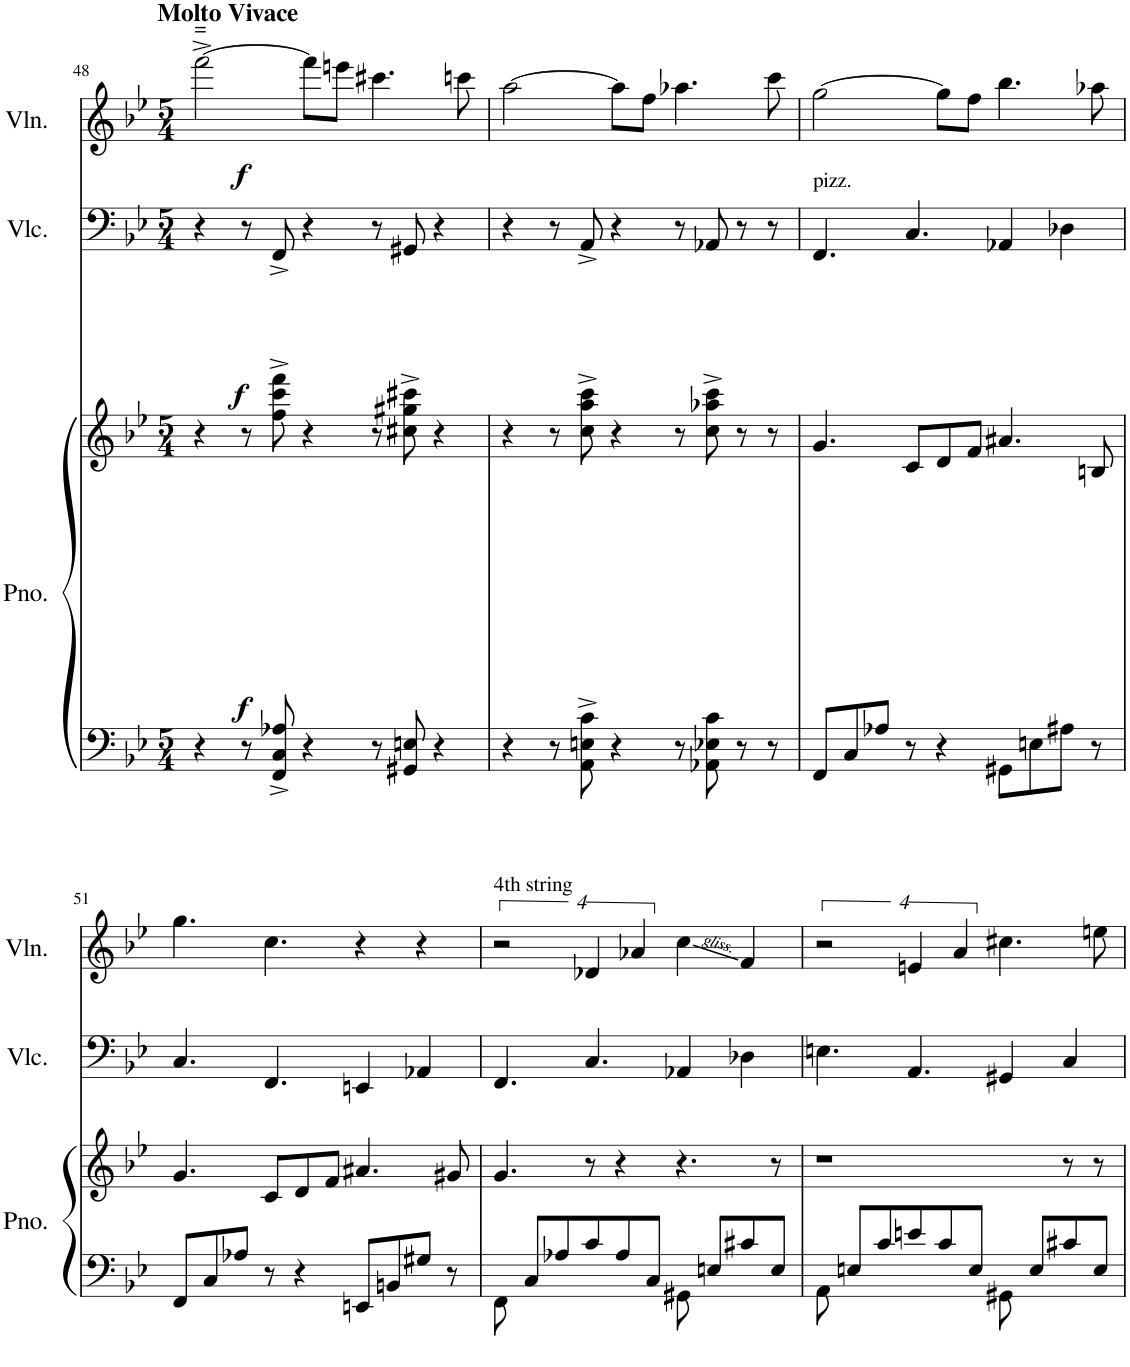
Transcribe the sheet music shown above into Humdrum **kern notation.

**kern	**kern	**dynam	**kern	**dynam	**kern	**dynam
*part3	*part3	*part3	*part2	*part2	*part1	*part1
*staff4	*staff3	*staff3/4	*staff2	*staff2	*staff1	*staff1
*I"Piano	*	*	*I"Violoncello	*	*I"Violin	*
*I'Pno.	*	*	*I'Vlc.	*	*I'Vln.	*
!!LO:PB:g=z
*clefF4	*clefG2	*	*clefF4	*	*clefG2	*
*k[b-e-]	*k[b-e-]	*	*k[b-e-]	*	*k[b-e-]	*
*M5/4	*M5/4	*	*M5/4	*	*M5/4	*
=48	=48	=48	=48	=48	=48	=48
!	!	!	!	!	!LO:TX:a:B:t=Molto Vivace	!
!	!	!	!	!	!LO:TX:a:t==	!
!	!	!LO:DY:b	!	!LO:DY:b	!	!LO:DY:b
4r	4r	f	4r	f	[2fff^\	f
8r	8r	.	8r	.	.	.
8FF/^ 8C/^ 8A-X/^	8ff\^ 8ccc\^ 8fff\^	.	8FF^/	.	.	.
4r	4r	.	4r	.	8fff\L]	.
.	.	.	.	.	8eeen\J	.
8r	8r	.	8r	.	4.ccc#X\	.
8GG#X/ 8En/	8cc#X\^ 8gg#X\^ 8ccc#X\^	.	8GG#X/	.	.	.
4r	4r	.	4r	.	.	.
.	.	.	.	.	8cccn\	.
=49	=49	=49	=49	=49	=49	=49
4r	4r	.	4r	.	[2aa\	.
8r	8r	.	8r	.	.	.
8AA\^ 8En\^ 8c\^	8cc\^ 8aa\^ 8ccc\^	.	8AA^/	.	.	.
4r	4r	.	4r	.	8aa\L]	.
.	.	.	.	.	8ff\J	.
8r	8r	.	8r	.	4.aa-X\	.
8AA-X\ 8E-X\ 8c\	8cc\^ 8aa-X\^ 8ccc\^	.	8AA-X/	.	.	.
8r	8r	.	8r	.	.	.
8r	8r	.	8r	.	8ccc\	.
=50	=50	=50	=50	=50	=50	=50
!	!	!	!LO:TX:a:t=pizz.	!	!	!
8FF/L	4.g/	.	4.FF/	.	[2gg\	.
8C/	.	.	.	.	.	.
8A-X/J	.	.	.	.	.	.
8r	8c/L	.	4.C/	.	.	.
4r	8d/	.	.	.	8gg\L]	.
.	8f/J	.	.	.	8ff\J	.
8GG#X\L	4.a#X/	.	4AA-X/	.	4.bb-\	.
8En\	.	.	.	.	.	.
8A#X\J	.	.	4D-X\	.	.	.
8r	8Bn/	.	.	.	8aa-X\	.
!!LO:LB:g=z
=51	=51	=51	=51	=51	=51	=51
8FF/L	4.g/	.	4.C/	.	4.gg\	.
8C/	.	.	.	.	.	.
8A-X/J	.	.	.	.	.	.
8r	8c/L	.	4.FF/	.	4.cc\	.
4r	8d/	.	.	.	.	.
.	8f/J	.	.	.	.	.
8EEn/L	4.a#X/	.	4EEn/	.	4r	.
8BBn/	.	.	.	.	.	.
8G#X/J	.	.	4AA-X/	.	4r	.
8r	8g#X/	.	.	.	.	.
=52	=52	=52	=52	=52	=52	=52
!	!	!	!	!	!LO:TX:a:t=4th string	!
8FF\	4.g/	.	4.FF/	.	8%3r	.
8C/L	.	.	.	.	.	.
8A-X/	.	.	.	.	.	.
8c/	8r	.	4.C/	.	16%3d-X/	.
8A-/	4r	.	.	.	.	.
.	.	.	.	.	16%3a-X/	.
8C/J	.	.	.	.	.	.
8GG#X\	4.r	.	4AA-X/	.	4cc\	.
8En/L	.	.	.	.	.	.
8c#X/	.	.	4D-X\	.	4f/	.
8E/J	8r	.	.	.	.	.
=53	=53	=53	=53	=53	=53	=53
8AA\	1r	.	4.En\	.	8%3r	.
8En/L	.	.	.	.	.	.
8c/	.	.	.	.	.	.
8en/	.	.	4.AA/	.	16%3en/	.
8c/	.	.	.	.	.	.
.	.	.	.	.	16%3a/	.
8E/J	.	.	.	.	.	.
8GG#X\	.	.	4GG#X/	.	4.cc#X\	.
8E/L	.	.	.	.	.	.
8c#X/	8r	.	4C/	.	.	.
8E/J	8r	.	.	.	8een\	.
=	=	=	=	=	=	=
*-	*-	*-	*-	*-	*-	*-
